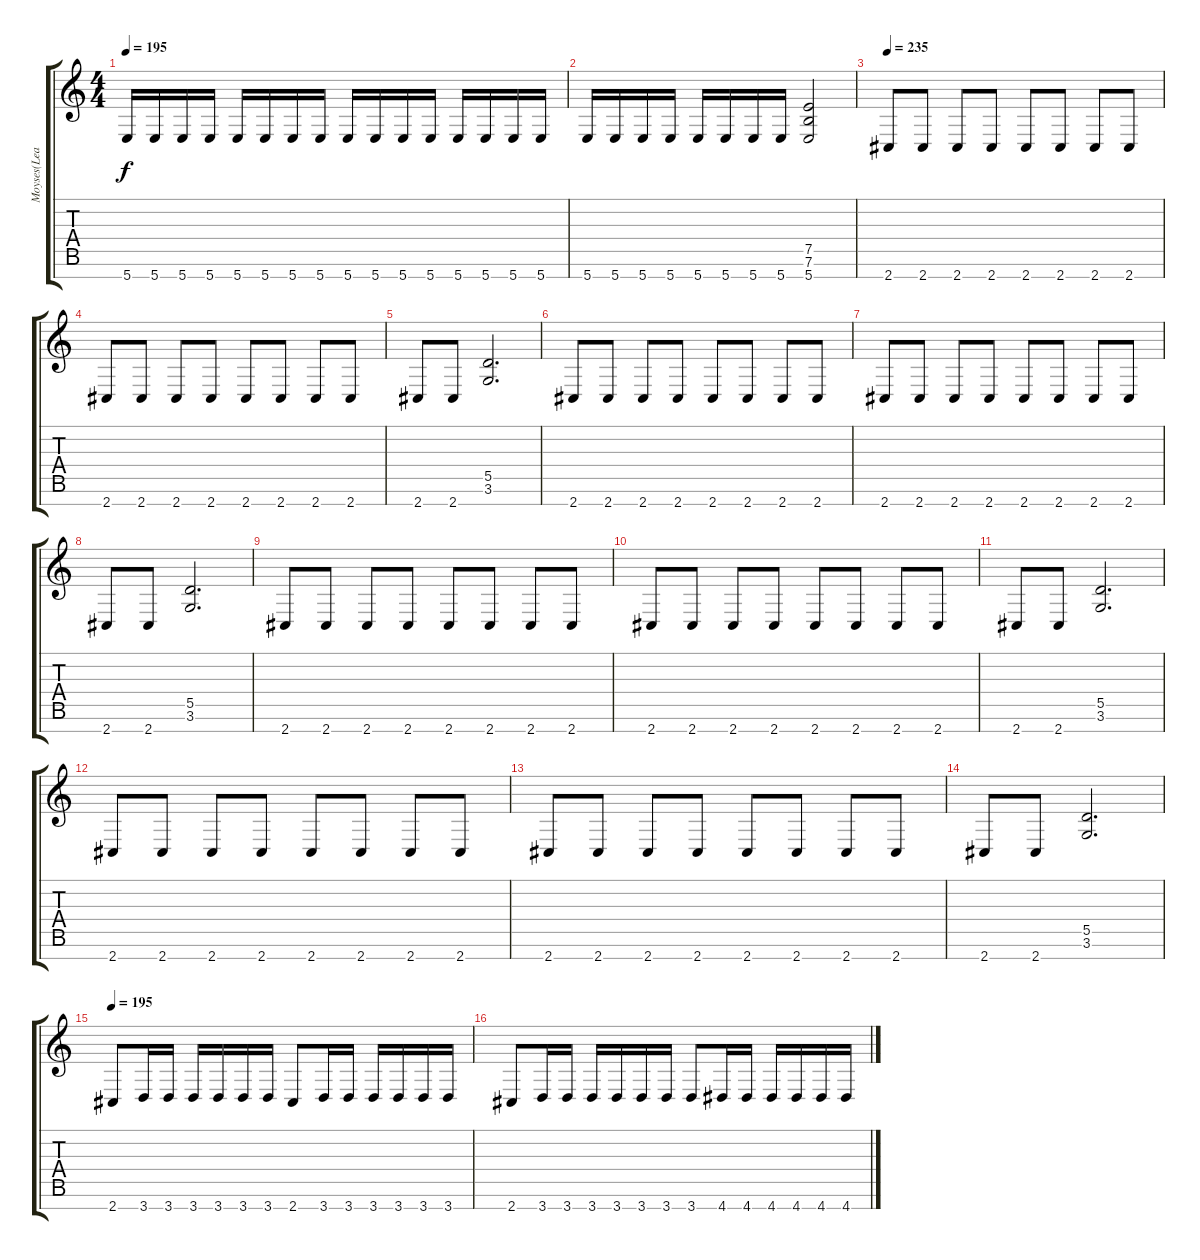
\track ("Moyses(Lead)" "Moyses(Lea") {instrument overdrivenguitar}
\staff {score tabs}
\tuning (E4 B3 G3 D3 A2 E2 B1) {hide}
\ts (4 4)
\tempo 195
\clef g2
\ks c
5.7.16{dy f} 5.7.16 5.7.16 5.7.16 5.7.16 5.7.16 5.7.16 5.7.16 5.7.16 5.7.16 5.7.16 5.7.16 5.7.16 5.7.16 5.7.16 5.7.16 |
5.7.16 5.7.16 5.7.16 5.7.16 5.7.16 5.7.16 5.7.16 5.7.16 (7.5 7.6 5.7).2 |
\tempo 235
2.7.8 2.7.8 2.7.8 2.7.8 2.7.8 2.7.8 2.7.8 2.7.8 |
2.7.8 2.7.8 2.7.8 2.7.8 2.7.8 2.7.8 2.7.8 2.7.8 |
2.7.8 2.7.8 (5.5 3.6).2{d} |
2.7.8 2.7.8 2.7.8 2.7.8 2.7.8 2.7.8 2.7.8 2.7.8 |
2.7.8 2.7.8 2.7.8 2.7.8 2.7.8 2.7.8 2.7.8 2.7.8 |
2.7.8 2.7.8 (5.5 3.6).2{d} |
2.7.8 2.7.8 2.7.8 2.7.8 2.7.8 2.7.8 2.7.8 2.7.8 |
2.7.8 2.7.8 2.7.8 2.7.8 2.7.8 2.7.8 2.7.8 2.7.8 |
2.7.8 2.7.8 (5.5 3.6).2{d} |
2.7.8 2.7.8 2.7.8 2.7.8 2.7.8 2.7.8 2.7.8 2.7.8 |
2.7.8 2.7.8 2.7.8 2.7.8 2.7.8 2.7.8 2.7.8 2.7.8 |
2.7.8 2.7.8 (5.5 3.6).2{d} |
\tempo 195
2.7.8 3.7.16 3.7.16 3.7.16 3.7.16 3.7.16 3.7.16 2.7.8 3.7.16 3.7.16 3.7.16 3.7.16 3.7.16 3.7.16 |
2.7.8 3.7.16 3.7.16 3.7.16 3.7.16 3.7.16 3.7.16 3.7.8 4.7.16 4.7.16 4.7.16 4.7.16 4.7.16 4.7.16
